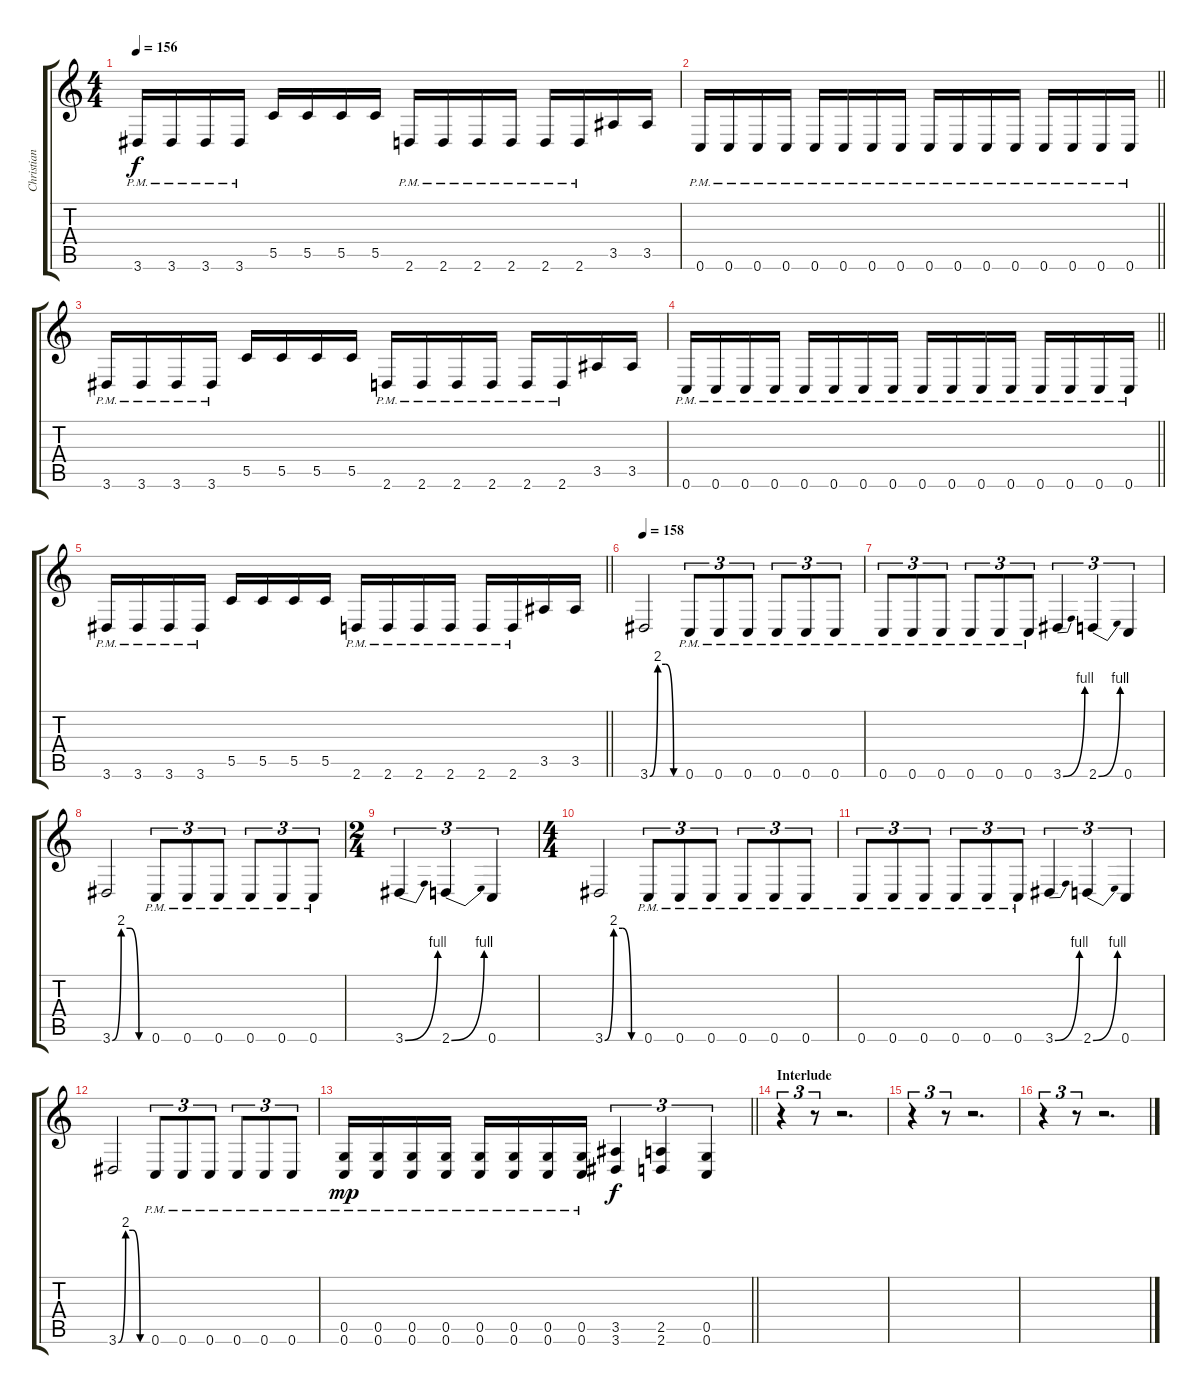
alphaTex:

\track ("Christian Andreu" "Christian ") {instrument distortionguitar}
\staff {score tabs}
\tuning (D4 A3 F3 C3 G2 C2) {hide}
\ts (4 4)
\tempo 156
\clef g2
\ks c
3.6{pm}.16{dy f} 3.6{pm}.16 3.6{pm}.16 3.6{pm}.16 5.5.16 5.5.16 5.5.16 5.5.16 2.6{pm}.16 2.6{pm}.16 2.6{pm}.16 2.6{pm}.16 2.6{pm}.16 2.6{pm}.16 3.5.16 3.5.16 |
\barLineRight lightlight
0.6{pm}.16 0.6{pm}.16 0.6{pm}.16 0.6{pm}.16 0.6{pm}.16 0.6{pm}.16 0.6{pm}.16 0.6{pm}.16 0.6{pm}.16 0.6{pm}.16 0.6{pm}.16 0.6{pm}.16 0.6{pm}.16 0.6{pm}.16 0.6{pm}.16 0.6{pm}.16 |
3.6{pm}.16 3.6{pm}.16 3.6{pm}.16 3.6{pm}.16 5.5.16 5.5.16 5.5.16 5.5.16 2.6{pm}.16 2.6{pm}.16 2.6{pm}.16 2.6{pm}.16 2.6{pm}.16 2.6{pm}.16 3.5.16 3.5.16 |
\barLineRight lightlight
0.6{pm}.16 0.6{pm}.16 0.6{pm}.16 0.6{pm}.16 0.6{pm}.16 0.6{pm}.16 0.6{pm}.16 0.6{pm}.16 0.6{pm}.16 0.6{pm}.16 0.6{pm}.16 0.6{pm}.16 0.6{pm}.16 0.6{pm}.16 0.6{pm}.16 0.6{pm}.16 |
\barLineRight lightlight
3.6{pm}.16 3.6{pm}.16 3.6{pm}.16 3.6{pm}.16 5.5.16 5.5.16 5.5.16 5.5.16 2.6{pm}.16 2.6{pm}.16 2.6{pm}.16 2.6{pm}.16 2.6{pm}.16 2.6{pm}.16 3.5.16 3.5.16 |
\section ("" "")
\tempo 158
3.6{be (custom 0 0 15 8 30 8 45 0 60 0)}.2 0.6{pm}.8{tu (3 2)} 0.6{pm}.8{tu (3 2)} 0.6{pm}.8{tu (3 2)} 0.6{pm}.8{tu (3 2)} 0.6{pm}.8{tu (3 2)} 0.6{pm}.8{tu (3 2)} |
0.6{pm}.8{tu (3 2)} 0.6{pm}.8{tu (3 2)} 0.6{pm}.8{tu (3 2)} 0.6{pm}.8{tu (3 2)} 0.6{pm}.8{tu (3 2)} 0.6{pm}.8{tu (3 2)} 3.6{be (bend 0 0 60 4)}.4{tu (3 2)} 2.6{be (bend 0 0 60 4)}.4{tu (3 2)} 0.6.4{tu (3 2)} |
3.6{be (custom 0 0 15 8 30 8 45 0 60 0)}.2 0.6{pm}.8{tu (3 2)} 0.6{pm}.8{tu (3 2)} 0.6{pm}.8{tu (3 2)} 0.6{pm}.8{tu (3 2)} 0.6{pm}.8{tu (3 2)} 0.6{pm}.8{tu (3 2)} |
\ts (2 4)
3.6{be (bend 0 0 60 4)}.4{tu (3 2)} 2.6{be (bend 0 0 60 4)}.4{tu (3 2)} 0.6.4{tu (3 2)} |
\ts (4 4)
3.6{be (custom 0 0 15 8 30 8 45 0 60 0)}.2 0.6{pm}.8{tu (3 2)} 0.6{pm}.8{tu (3 2)} 0.6{pm}.8{tu (3 2)} 0.6{pm}.8{tu (3 2)} 0.6{pm}.8{tu (3 2)} 0.6{pm}.8{tu (3 2)} |
0.6{pm}.8{tu (3 2)} 0.6{pm}.8{tu (3 2)} 0.6{pm}.8{tu (3 2)} 0.6{pm}.8{tu (3 2)} 0.6{pm}.8{tu (3 2)} 0.6{pm}.8{tu (3 2)} 3.6{be (bend 0 0 60 4)}.4{tu (3 2)} 2.6{be (bend 0 0 60 4)}.4{tu (3 2)} 0.6.4{tu (3 2)} |
3.6{be (custom 0 0 15 8 30 8 45 0 60 0)}.2 0.6{pm}.8{tu (3 2)} 0.6{pm}.8{tu (3 2)} 0.6{pm}.8{tu (3 2)} 0.6{pm}.8{tu (3 2)} 0.6{pm}.8{tu (3 2)} 0.6{pm}.8{tu (3 2)} |
\barLineRight lightlight
(0.5 0.6{pm}).16{dy mp} (0.5 0.6{pm}).16 (0.5 0.6{pm}).16 (0.5 0.6{pm}).16 (0.5 0.6{pm}).16 (0.5 0.6{pm}).16 (0.5 0.6{pm}).16 (0.5 0.6{pm}).16 (3.5 3.6).4{tu (3 2) dy f} (2.5 2.6).4{tu (3 2)} (0.5 0.6).4{tu (3 2)} |
\section ("" "Interlude")
r.4{tu (3 2)} r.8{tu (3 2)} r.2{d} |
r.4{tu (3 2)} r.8{tu (3 2)} r.2{d} |
r.4{tu (3 2)} r.8{tu (3 2)} r.2{d}
